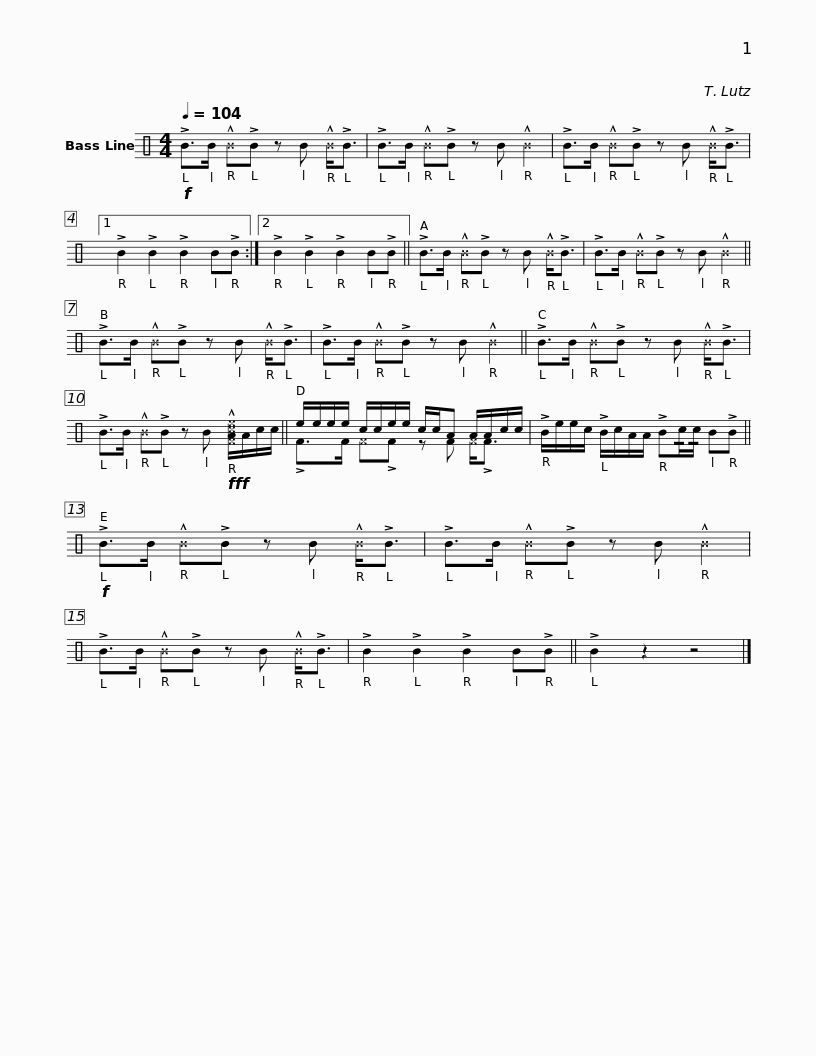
X:1
%%score ( 1 2 )
L:1/8
Q:1/4=104
M:4/4
I:linebreak $
K:C
V:1 perc
K:none
V:2 perc
K:none
V:1
!f! !>!B>B !^!^B!>!B z B !^!^B<!>!B | !>!B>B !^!^B!>!B z B !^!^B2 | !>!B>B !^!^B!>!B z B !^!^B<!>!B |1 !>!B2 !>!B2 !>!B2 B!>!B :|2$ !>!B2 !>!B2 !>!B2 B!>!B || %5
 !>!B>B !^!^B!>!B z B !^!^B<!>!B | !>!B>B !^!^B!>!B z B !^!^B2 || !>!B>B !^!^B!>!B z B !^!^B<!>!B |$ !>!B>B !^!^B!>!B z B !^!^B2 || !>!B>B !^!^B!>!B z B !^!^B<!>!B | %10
 !>!B>B !^!^B!>!B z B!fff! !^![^FA^c^e]/A/c/c/ || e/e/e/e/ c/c/e/e/ c/c/A A/A/c/c/ |$ !>!B/e/e/c/ !>!B/c/A/A/ !>!B!/!c/!/!c/ B!>!B ||!f! !>!B>B !^!^B!>!B z B !^!^B<!>!B | !>!B>B !^!^B!>!B z B !^!^B2 | %15
 !>!B>B !^!^B!>!B z B !^!^B<!>!B |$ !>!B2 !>!B2 !>!B2 B!>!B || !>!B2 z2 z4 |] %18
V:2
 x8 | x8 | x8 |1 x8 :|2$ x8 || %5
 x8 | x8 || x8 |$ x8 || x8 | %10
 x8 || !>!F>F ^F!>!F z F ^F<!>!F |$ x8 || x8 | x8 | %15
 x8 |$ x8 || x8 |] %18
